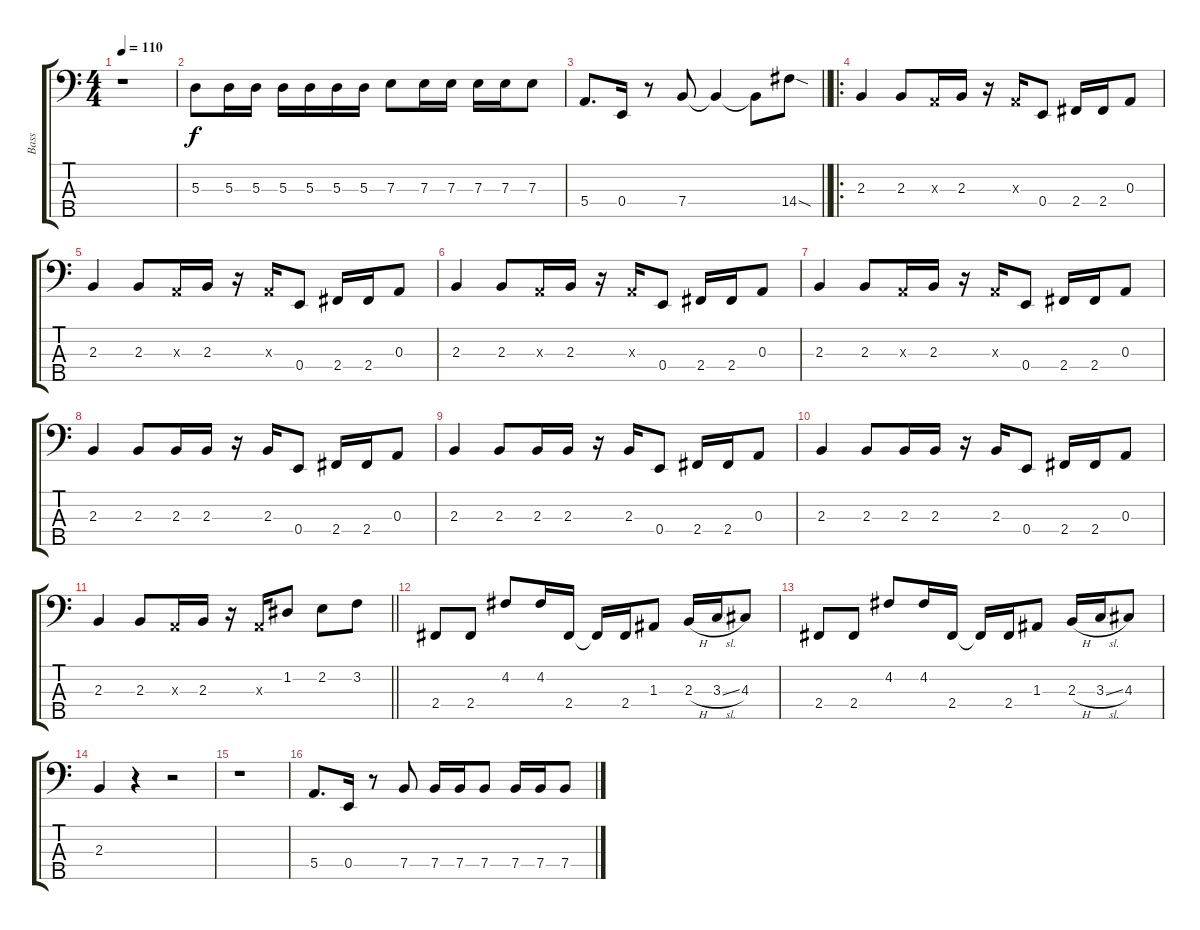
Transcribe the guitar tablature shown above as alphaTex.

\track ("Bass" "Bass") {instrument electricbassfinger}
\staff {score tabs}
\tuning (G2 D2 A1 E1 B0) {hide}
\ts (4 4)
\tempo 110
\clef f4
\ks c
r.1{dy f} |
5.3.8 5.3.16 5.3.16 5.3.16 5.3.16 5.3.16 5.3.16 7.3.8 7.3.16 7.3.16 7.3.16 7.3.16 7.3.8 |
\barLineRight lightlight
5.4.8{d} 0.4.16 r.8 7.4.8 7.4{t}.4 7.4{t}.8 14.4{sod}.8 |
\ro
2.3.4 2.3.8 0.3{x}.16 2.3.16 r.16 0.3{x}.16 0.4.8 2.4.16 2.4.16 0.3.8 |
2.3.4 2.3.8 0.3{x}.16 2.3.16 r.16 0.3{x}.16 0.4.8 2.4.16 2.4.16 0.3.8 |
2.3.4 2.3.8 0.3{x}.16 2.3.16 r.16 0.3{x}.16 0.4.8 2.4.16 2.4.16 0.3.8 |
2.3.4 2.3.8 0.3{x}.16 2.3.16 r.16 0.3{x}.16 0.4.8 2.4.16 2.4.16 0.3.8 |
2.3.4 2.3.8 2.3.16 2.3.16 r.16 2.3.16 0.4.8 2.4.16 2.4.16 0.3.8 |
2.3.4 2.3.8 2.3.16 2.3.16 r.16 2.3.16 0.4.8 2.4.16 2.4.16 0.3.8 |
2.3.4 2.3.8 2.3.16 2.3.16 r.16 2.3.16 0.4.8 2.4.16 2.4.16 0.3.8 |
\barLineRight lightlight
2.3.4 2.3.8 0.3{x}.16 2.3.16 r.16 0.3{x}.16 1.2.8 2.2.8 3.2.8 |
2.4.8 2.4.8 4.2.8 4.2.16 2.4.16 2.4{t}.16 2.4.16 1.3.8 2.3{h}.16 3.3{sl}.16 4.3.8 |
2.4.8 2.4.8 4.2.8 4.2.16 2.4.16 2.4{t}.16 2.4.16 1.3.8 2.3{h}.16 3.3{sl}.16 4.3.8 |
2.3.4 r.4 r.2 |
r.1 |
5.4.8{d} 0.4.16 r.8 7.4.8 7.4.16 7.4.16 7.4.8 7.4.16 7.4.16 7.4.8
